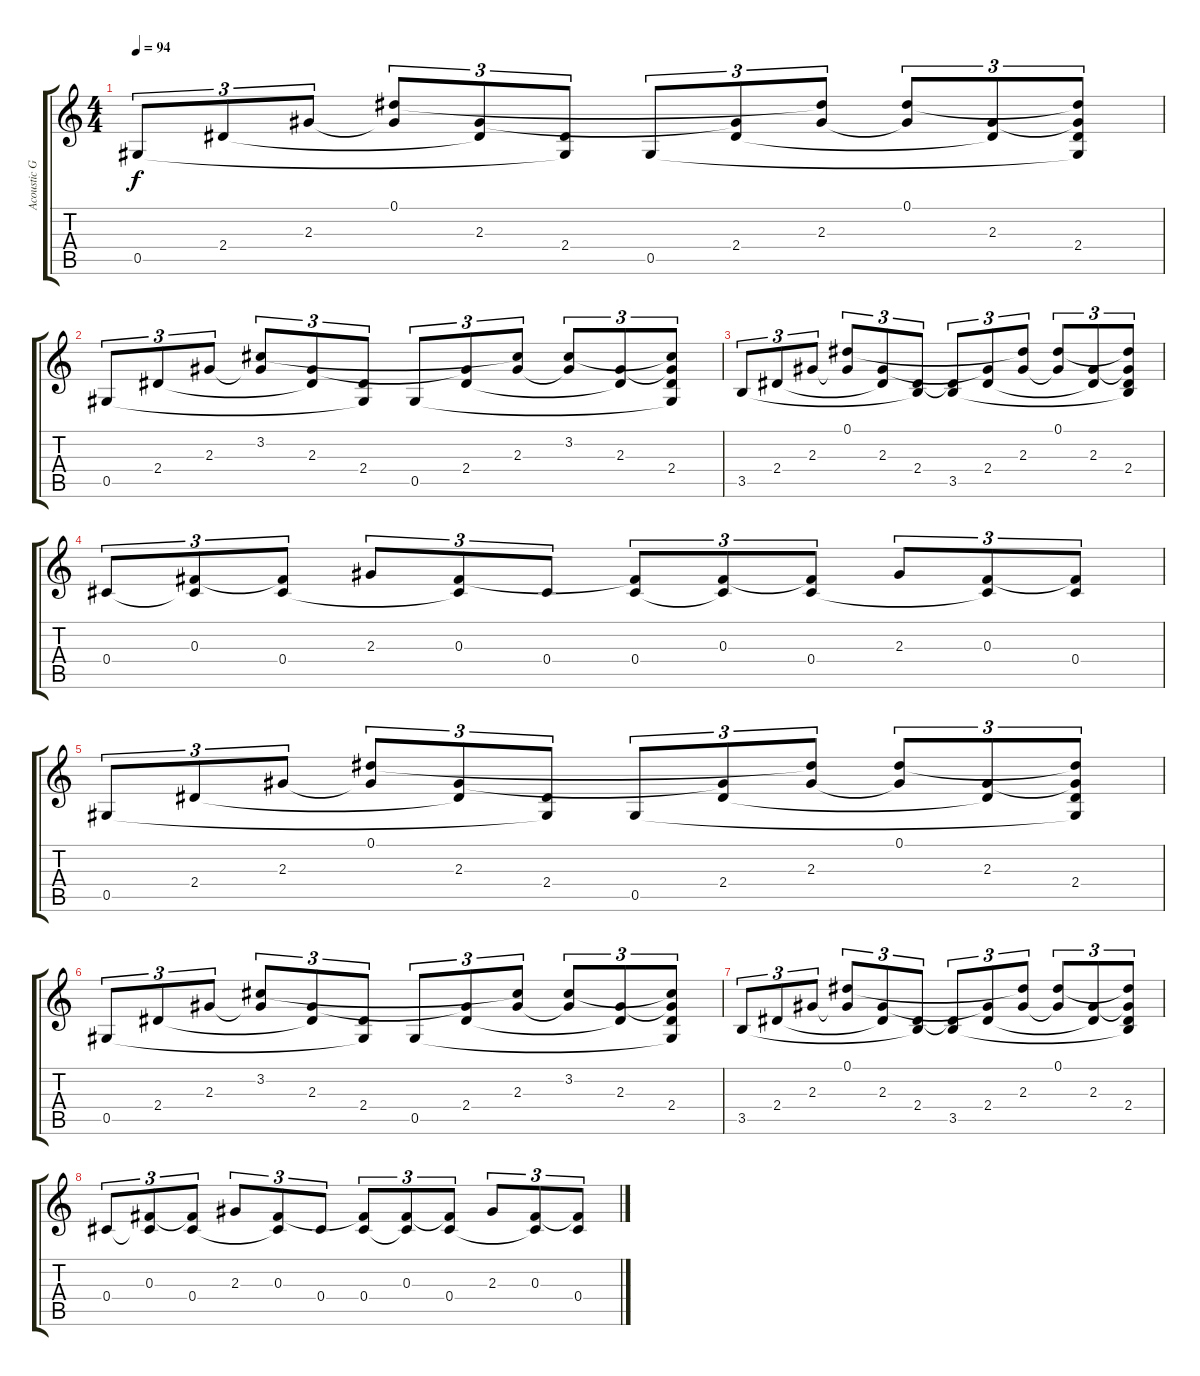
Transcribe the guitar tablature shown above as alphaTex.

\track ("Acoustic Guitar" "Acoustic G") {instrument acousticguitarsteel}
\staff {score tabs}
\tuning (Eb4 Bb3 Gb3 Db3 Ab2 Eb2) {hide}
\ts (4 4)
\tempo 94
\clef g2
\ks c
0.5.8{tu (3 2) dy f} 2.4.8{tu (3 2)} 2.3.8{tu (3 2)} (0.1 2.3{t}).8{tu (3 2)} (2.3 2.4{t}).8{tu (3 2)} (2.4 0.5{t}).8{tu (3 2)} 0.5.8{tu (3 2)} (2.3{t} 2.4).8{tu (3 2)} (0.1{t} 2.3).8{tu (3 2)} (0.1 2.3{t}).8{tu (3 2)} (2.3 2.4{t}).8{tu (3 2)} (0.1{t} 2.3{t} 2.4 0.5{t}).8{tu (3 2)} |
0.5.8{tu (3 2)} 2.4.8{tu (3 2)} 2.3.8{tu (3 2)} (3.2 2.3{t}).8{tu (3 2)} (2.3 2.4{t}).8{tu (3 2)} (2.4 0.5{t}).8{tu (3 2)} 0.5.8{tu (3 2)} (2.3{t} 2.4).8{tu (3 2)} (3.2{t} 2.3).8{tu (3 2)} (3.2 2.3{t}).8{tu (3 2)} (2.3 2.4{t}).8{tu (3 2)} (3.2{t} 2.3{t} 2.4 0.5{t}).8{tu (3 2)} |
3.5.8{tu (3 2)} 2.4.8{tu (3 2)} 2.3.8{tu (3 2)} (0.1 2.3{t}).8{tu (3 2)} (2.3 2.4{t}).8{tu (3 2)} (2.4 3.5{t}).8{tu (3 2)} (2.4{t} 3.5).8{tu (3 2)} (2.3{t} 2.4).8{tu (3 2)} (0.1{t} 2.3).8{tu (3 2)} (0.1 2.3{t}).8{tu (3 2)} (2.3 2.4{t}).8{tu (3 2)} (0.1{t} 2.3{t} 2.4 3.5{t}).8{tu (3 2)} |
0.4.8{tu (3 2)} (0.3 0.4{t}).8{tu (3 2)} (0.3{t} 0.4).8{tu (3 2)} 2.3.8{tu (3 2)} (0.3 0.4{t}).8{tu (3 2)} 0.4.8{tu (3 2)} (0.3{t} 0.4).8{tu (3 2)} (0.3 0.4{t}).8{tu (3 2)} (0.3{t} 0.4).8{tu (3 2)} 2.3.8{tu (3 2)} (0.3 0.4{t}).8{tu (3 2)} (0.3{t} 0.4).8{tu (3 2)} |
0.5.8{tu (3 2)} 2.4.8{tu (3 2)} 2.3.8{tu (3 2)} (0.1 2.3{t}).8{tu (3 2)} (2.3 2.4{t}).8{tu (3 2)} (2.4 0.5{t}).8{tu (3 2)} 0.5.8{tu (3 2)} (2.3{t} 2.4).8{tu (3 2)} (0.1{t} 2.3).8{tu (3 2)} (0.1 2.3{t}).8{tu (3 2)} (2.3 2.4{t}).8{tu (3 2)} (0.1{t} 2.3{t} 2.4 0.5{t}).8{tu (3 2)} |
0.5.8{tu (3 2)} 2.4.8{tu (3 2)} 2.3.8{tu (3 2)} (3.2 2.3{t}).8{tu (3 2)} (2.3 2.4{t}).8{tu (3 2)} (2.4 0.5{t}).8{tu (3 2)} 0.5.8{tu (3 2)} (2.3{t} 2.4).8{tu (3 2)} (3.2{t} 2.3).8{tu (3 2)} (3.2 2.3{t}).8{tu (3 2)} (2.3 2.4{t}).8{tu (3 2)} (3.2{t} 2.3{t} 2.4 0.5{t}).8{tu (3 2)} |
3.5.8{tu (3 2)} 2.4.8{tu (3 2)} 2.3.8{tu (3 2)} (0.1 2.3{t}).8{tu (3 2)} (2.3 2.4{t}).8{tu (3 2)} (2.4 3.5{t}).8{tu (3 2)} (2.4{t} 3.5).8{tu (3 2)} (2.3{t} 2.4).8{tu (3 2)} (0.1{t} 2.3).8{tu (3 2)} (0.1 2.3{t}).8{tu (3 2)} (2.3 2.4{t}).8{tu (3 2)} (0.1{t} 2.3{t} 2.4 3.5{t}).8{tu (3 2)} |
0.4.8{tu (3 2)} (0.3 0.4{t}).8{tu (3 2)} (0.3{t} 0.4).8{tu (3 2)} 2.3.8{tu (3 2)} (0.3 0.4{t}).8{tu (3 2)} 0.4.8{tu (3 2)} (0.3{t} 0.4).8{tu (3 2)} (0.3 0.4{t}).8{tu (3 2)} (0.3{t} 0.4).8{tu (3 2)} 2.3.8{tu (3 2)} (0.3 0.4{t}).8{tu (3 2)} (0.3{t} 0.4).8{tu (3 2)}
